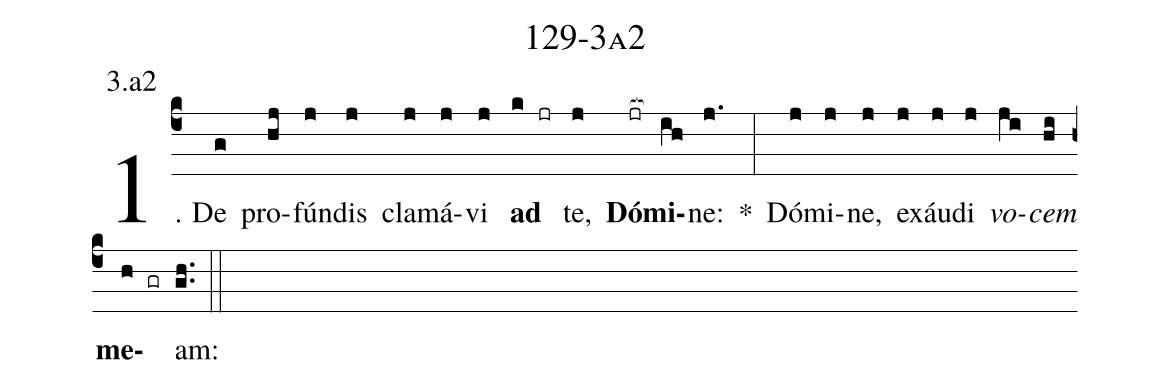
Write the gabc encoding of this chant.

name: 129-3a2;
annotation: 3.a2;
%%
(c4)1. De(g) pro(hj)fún(j)dis(j) cla(j)má(j)vi(j) <b>ad</b>(k jr) te,(j) <b>Dó</b>(jr[ocb:1{])<b>mi</b>(ih[ocb:0}])ne:(j.) *(:) Dó(j)mi(j)ne,(j) ex(j)áu(j)di(j) <i>vo</i>(ji)<i>cem</i>(hi) <b>me</b>(h gr)am:(gh..) (::)
